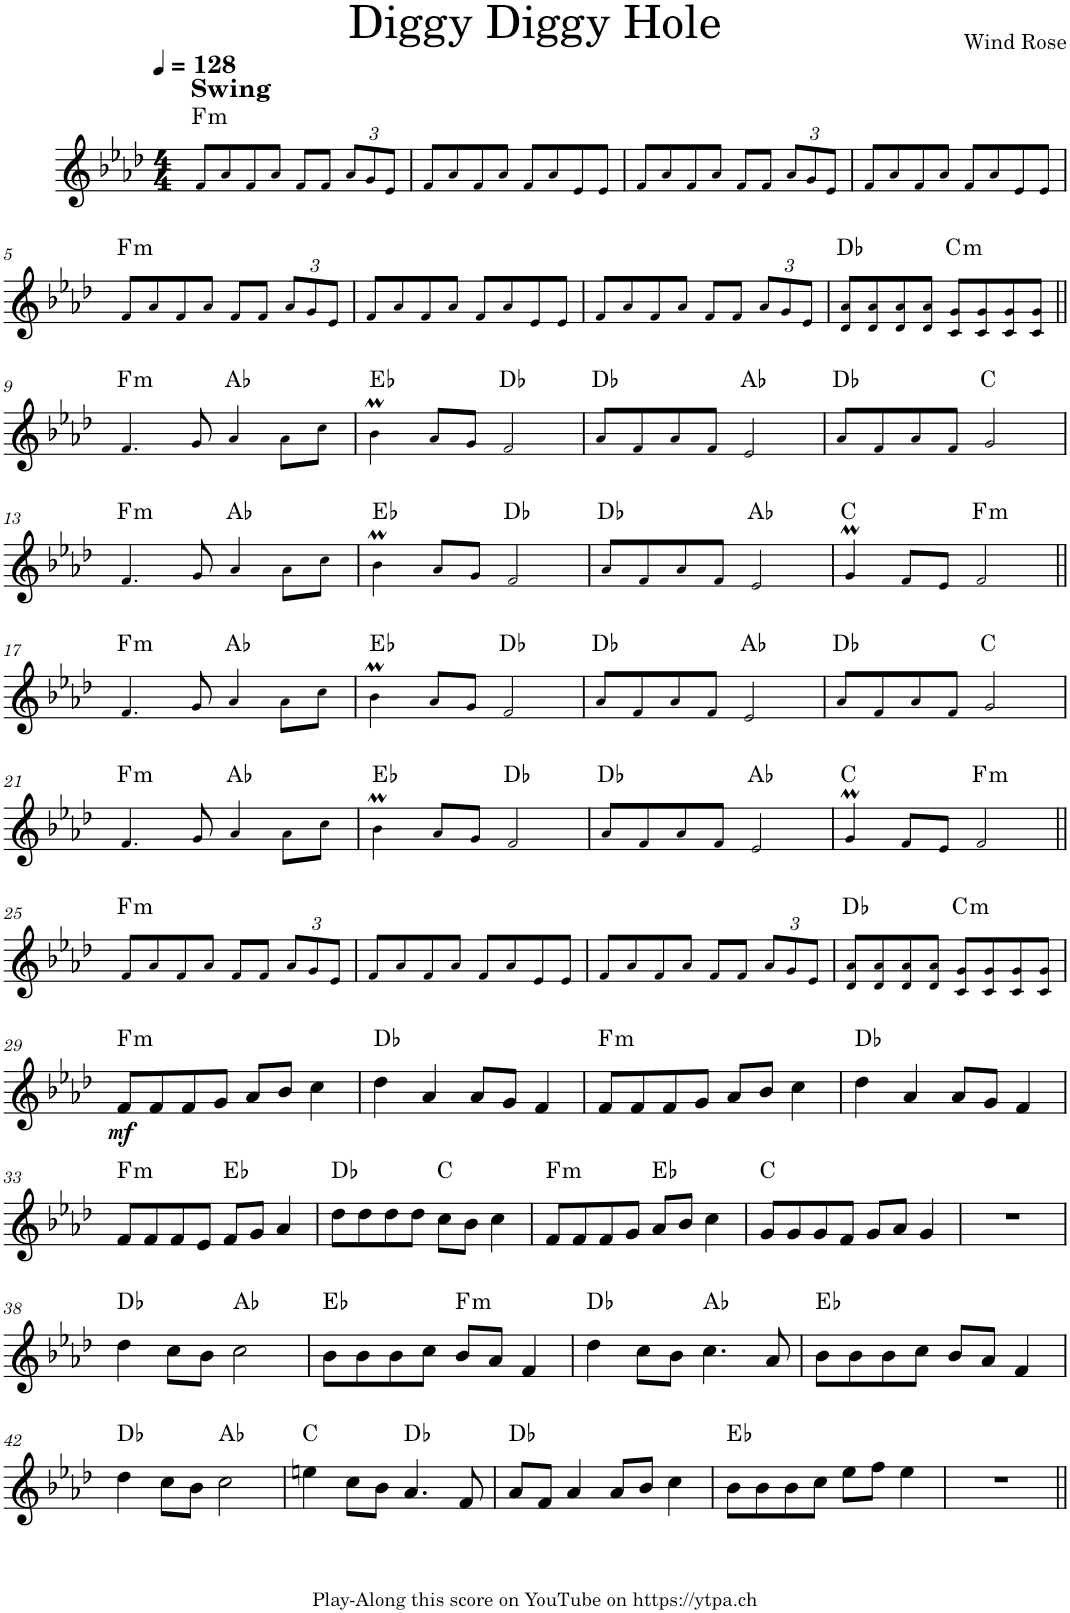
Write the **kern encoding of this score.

**kern	**dynam	**harte
*part1	*part1	*part1
*staff1	*staff1	*
*I"Piano	*	*
*I'Pno.	*	*
*clefG2	*	*
*k[b-e-a-d-]	*	*
*M4/4	*	*
*MM128	*	*
=1	=1	=1
!LO:TX:a:B:t=Swing	!	!LO:H:kt=m
8f!/L	.	F:min
8a-!/	.	.
8f!/	.	.
8a-!/J	.	.
8f!/L	.	.
8f!/J	.	.
*Xbrackettup	*	*
12a-!/L	.	.
12g!/	.	.
12e-!/J	.	.
=2	=2	=2
8f!/L	.	.
8a-!/	.	.
8f!/	.	.
8a-!/J	.	.
8f!/L	.	.
8a-!/	.	.
8e-!/	.	.
8e-!/J	.	.
=3	=3	=3
8f!/L	.	.
8a-!/	.	.
8f!/	.	.
8a-!/J	.	.
8f!/L	.	.
8f!/J	.	.
12a-!/L	.	.
12g!/	.	.
12e-!/J	.	.
=4	=4	=4
8f!/L	.	.
8a-!/	.	.
8f!/	.	.
8a-!/J	.	.
8f!/L	.	.
8a-!/	.	.
8e-!/	.	.
8e-!/J	.	.
!!LO:LB:g=z
=5	=5	=5
!	!	!LO:H:kt=m
8f!/L	.	F:min
8a-!/	.	.
8f!/	.	.
8a-!/J	.	.
8f!/L	.	.
8f!/J	.	.
12a-!/L	.	.
12g!/	.	.
12e-!/J	.	.
=6	=6	=6
8f!/L	.	.
8a-!/	.	.
8f!/	.	.
8a-!/J	.	.
8f!/L	.	.
8a-!/	.	.
8e-!/	.	.
8e-!/J	.	.
=7	=7	=7
8f!/L	.	.
8a-!/	.	.
8f!/	.	.
8a-!/J	.	.
8f!/L	.	.
8f!/J	.	.
12a-!/L	.	.
12g!/	.	.
12e-!/J	.	.
=8	=8	=8
8d-!/ 8a-!/L	.	Db:maj
8d-!/ 8a-!/	.	.
8d-!/ 8a-!/	.	.
8d-!/ 8a-!/J	.	.
!	!	!LO:H:kt=m
8c!/ 8g!/L	.	C:min
8c!/ 8g!/	.	.
8c!/ 8g!/	.	.
8c!/ 8g!/J	.	.
!!LO:LB:g=z
=9||	=9||	=9||
!	!	!LO:H:kt=m
4.f!/	.	F:min
8g!/	.	.
4a-!/	.	Ab:maj
8a-!\L	.	.
8cc!\J	.	.
=10	=10	=10
4b-M!\	.	Eb:maj
8a-!/L	.	.
8g!/J	.	.
2f!/	.	Db:maj
=11	=11	=11
8a-!/L	.	Db:maj
8f!/	.	.
8a-!/	.	.
8f!/J	.	.
2e-!/	.	Ab:maj
=12	=12	=12
8a-!/L	.	Db:maj
8f!/	.	.
8a-!/	.	.
8f!/J	.	.
2g!/	.	C:maj
!!LO:LB:g=z
=13	=13	=13
!	!	!LO:H:kt=m
4.f!/	.	F:min
8g!/	.	.
4a-!/	.	Ab:maj
8a-!\L	.	.
8cc!\J	.	.
=14	=14	=14
4b-M!\	.	Eb:maj
8a-!/L	.	.
8g!/J	.	.
2f!/	.	Db:maj
=15	=15	=15
8a-!/L	.	Db:maj
8f!/	.	.
8a-!/	.	.
8f!/J	.	.
2e-!/	.	Ab:maj
=16	=16	=16
4gm!/	.	C:maj
8f!/L	.	.
8e-!/J	.	.
!	!	!LO:H:kt=m
2f!/	.	F:min
!!LO:LB:g=z
=17||	=17||	=17||
!	!	!LO:H:kt=m
4.f!/	.	F:min
8g!/	.	.
4a-!/	.	Ab:maj
8a-!\L	.	.
8cc!\J	.	.
=18	=18	=18
4b-M!\	.	Eb:maj
8a-!/L	.	.
8g!/J	.	.
2f!/	.	Db:maj
=19	=19	=19
8a-!/L	.	Db:maj
8f!/	.	.
8a-!/	.	.
8f!/J	.	.
2e-!/	.	Ab:maj
=20	=20	=20
8a-!/L	.	Db:maj
8f!/	.	.
8a-!/	.	.
8f!/J	.	.
2g!/	.	C:maj
!!LO:LB:g=z
=21	=21	=21
!	!	!LO:H:kt=m
4.f!/	.	F:min
8g!/	.	.
4a-!/	.	Ab:maj
8a-!\L	.	.
8cc!\J	.	.
=22	=22	=22
4b-M!\	.	Eb:maj
8a-!/L	.	.
8g!/J	.	.
2f!/	.	Db:maj
=23	=23	=23
8a-!/L	.	Db:maj
8f!/	.	.
8a-!/	.	.
8f!/J	.	.
2e-!/	.	Ab:maj
=24	=24	=24
4gm!/	.	C:maj
8f!/L	.	.
8e-!/J	.	.
!	!	!LO:H:kt=m
2f!/	.	F:min
!!LO:LB:g=z
=25||	=25||	=25||
!	!	!LO:H:kt=m
8f!/L	.	F:min
8a-!/	.	.
8f!/	.	.
8a-!/J	.	.
8f!/L	.	.
8f!/J	.	.
12a-!/L	.	.
12g!/	.	.
12e-!/J	.	.
=26	=26	=26
8f!/L	.	.
8a-!/	.	.
8f!/	.	.
8a-!/J	.	.
8f!/L	.	.
8a-!/	.	.
8e-!/	.	.
8e-!/J	.	.
=27	=27	=27
8f!/L	.	.
8a-!/	.	.
8f!/	.	.
8a-!/J	.	.
8f!/L	.	.
8f!/J	.	.
12a-!/L	.	.
12g!/	.	.
12e-!/J	.	.
=28	=28	=28
8d-!/ 8a-!/L	.	Db:maj
8d-!/ 8a-!/	.	.
8d-!/ 8a-!/	.	.
8d-!/ 8a-!/J	.	.
!	!	!LO:H:kt=m
8c!/ 8g!/L	.	C:min
8c!/ 8g!/	.	.
8c!/ 8g!/	.	.
8c!/ 8g!/J	.	.
!!LO:LB:g=z
=29	=29	=29
!	!LO:DY:b	!LO:H:kt=m
8f/L	mf	F:min
8f/	.	.
8f/	.	.
8g/J	.	.
8a-/L	.	.
8b-/J	.	.
4cc\	.	.
=30	=30	=30
4dd-\	.	Db:maj
4a-/	.	.
8a-/L	.	.
8g/J	.	.
4f/	.	.
=31	=31	=31
!	!	!LO:H:kt=m
8f/L	.	F:min
8f/	.	.
8f/	.	.
8g/J	.	.
8a-/L	.	.
8b-/J	.	.
4cc\	.	.
=32	=32	=32
4dd-\	.	Db:maj
4a-/	.	.
8a-/L	.	.
8g/J	.	.
4f/	.	.
!!LO:LB:g=z
=33	=33	=33
!	!	!LO:H:kt=m
8f/L	.	F:min
8f/	.	.
8f/	.	.
8e-/J	.	.
8f/L	.	Eb:maj
8g/J	.	.
4a-/	.	.
=34	=34	=34
8dd-\L	.	Db:maj
8dd-\	.	.
8dd-\	.	.
8dd-\J	.	.
8cc\L	.	C:maj
8b-\J	.	.
4cc\	.	.
=35	=35	=35
!	!	!LO:H:kt=m
8f/L	.	F:min
8f/	.	.
8f/	.	.
8g/J	.	.
8a-/L	.	Eb:maj
8b-/J	.	.
4cc\	.	.
=36	=36	=36
8g/L	.	C:maj
8g/	.	.
8g/	.	.
8f/J	.	.
8g/L	.	.
8a-/J	.	.
4g/	.	.
=37	=37	=37
1r	.	.
!!LO:LB:g=z
=38	=38	=38
4dd-\	.	Db:maj
8cc\L	.	.
8b-\J	.	.
2cc\	.	Ab:maj
=39	=39	=39
8b-\L	.	Eb:maj
8b-\	.	.
8b-\	.	.
8cc\J	.	.
!	!	!LO:H:kt=m
8b-/L	.	F:min
8a-/J	.	.
4f/	.	.
=40	=40	=40
4dd-\	.	Db:maj
8cc\L	.	.
8b-\J	.	.
4.cc\	.	Ab:maj
8a-/	.	.
=41	=41	=41
8b-\L	.	Eb:maj
8b-\	.	.
8b-\	.	.
8cc\J	.	.
8b-/L	.	.
8a-/J	.	.
4f/	.	.
!!LO:LB:g=z
=42	=42	=42
4dd-\	.	Db:maj
8cc\L	.	.
8b-\J	.	.
2cc\	.	Ab:maj
=43	=43	=43
4een\	.	C:maj
8cc\L	.	.
8b-\J	.	.
4.a-/	.	Db:maj
8f/	.	.
=44	=44	=44
8a-/L	.	Db:maj
8f/J	.	.
4a-/	.	.
8a-/L	.	.
8b-/J	.	.
4cc\	.	.
=45	=45	=45
8b-\L	.	Eb:maj
8b-\	.	.
8b-\	.	.
8cc\J	.	.
8ee-\L	.	.
8ff\J	.	.
4ee-\	.	.
=46	=46	=46
1r	.	.
=||	=||	=||
*-	*-	*-
